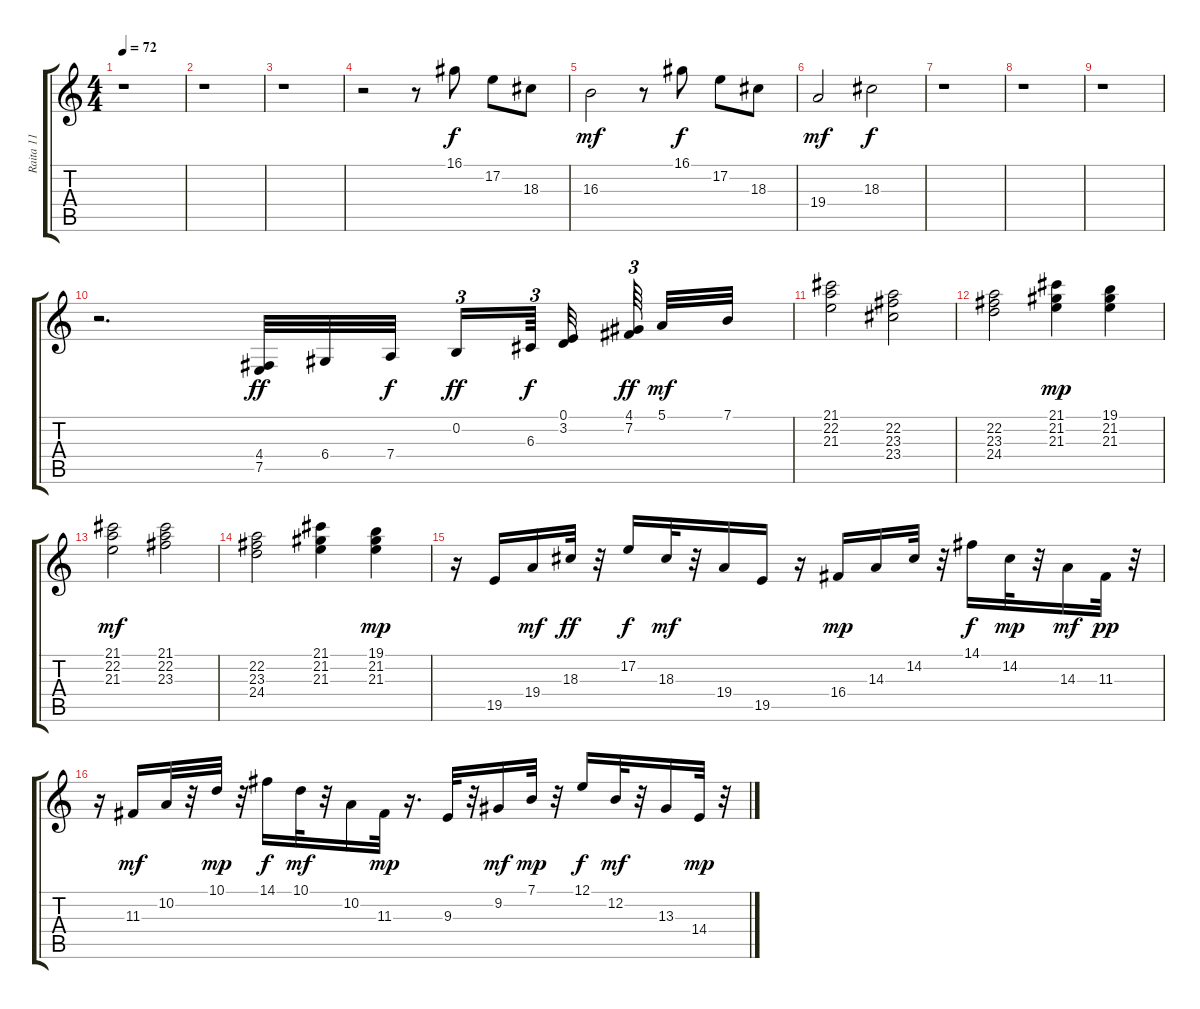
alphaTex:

\track ("Raita 11" "Raita 11") {instrument stringensemble1}
\staff {score tabs}
\tuning (E4 B3 G3 D3 A2 E2) {hide}
\ts (4 4)
\tempo 72
\clef g2
\ks c
r.1{dy f} |
r.1 |
r.1 |
r.2 r.8 16.1.8 17.2.8 18.3.8 |
16.3.2{dy mf} r.8 16.1.8{dy f} 17.2.8 18.3.8 |
19.4.2{dy mf} 18.3.2{dy f} |
r.1 |
r.1 |
r.1 |
r.2{d} (4.4 7.5).32{dy ff} 6.4.32 7.4.32{dy f beam splitsecondary} 0.2.16{tu (3 2) dy ff} 6.3.64{tu (3 2) dy f beam splitsecondary} (0.1 3.2).32{beam splitsecondary} (4.1 7.2).64{tu (3 2) dy ff beam splitsecondary} 5.1.32{dy mf} 7.1.32 |
(21.1 22.2 21.3).2 (22.2 23.3 23.4).2 |
(22.2 23.3 24.4).2 (21.1 21.2 21.3).4{dy mp} (19.1 21.2 21.3).4 |
(21.1 22.2 21.3).2{dy mf} (21.1 22.2 23.3).2 |
(22.2 23.3 24.4).2 (21.1 21.2 21.3).4 (19.1 21.2 21.3).4{dy mp} |
r.16 19.5.16 19.4.16{dy mf} 18.3.32{dy ff} r.32 17.2.16{dy f} 18.3.32{dy mf} r.32 19.4.16 19.5.16 r.16 16.4.16{dy mp} 14.3.16 14.2.32 r.32 14.1.16{dy f} 14.2.32{dy mp} r.32 14.3.16{dy mf} 11.3.32{dy pp} r.32 |
r.16 11.3.16{dy mf} 10.2.32 r.32 10.1.32{dy mp} r.32 14.1.16{dy f} 10.1.32{dy mf} r.32 10.2.16 11.3.32{dy mp} r.16{d} 9.3.32 r.32 9.2.16{dy mf} 7.1.32{dy mp} r.32 12.1.16{dy f} 12.2.32{dy mf} r.32 13.3.16 14.4.32{dy mp} r.32
